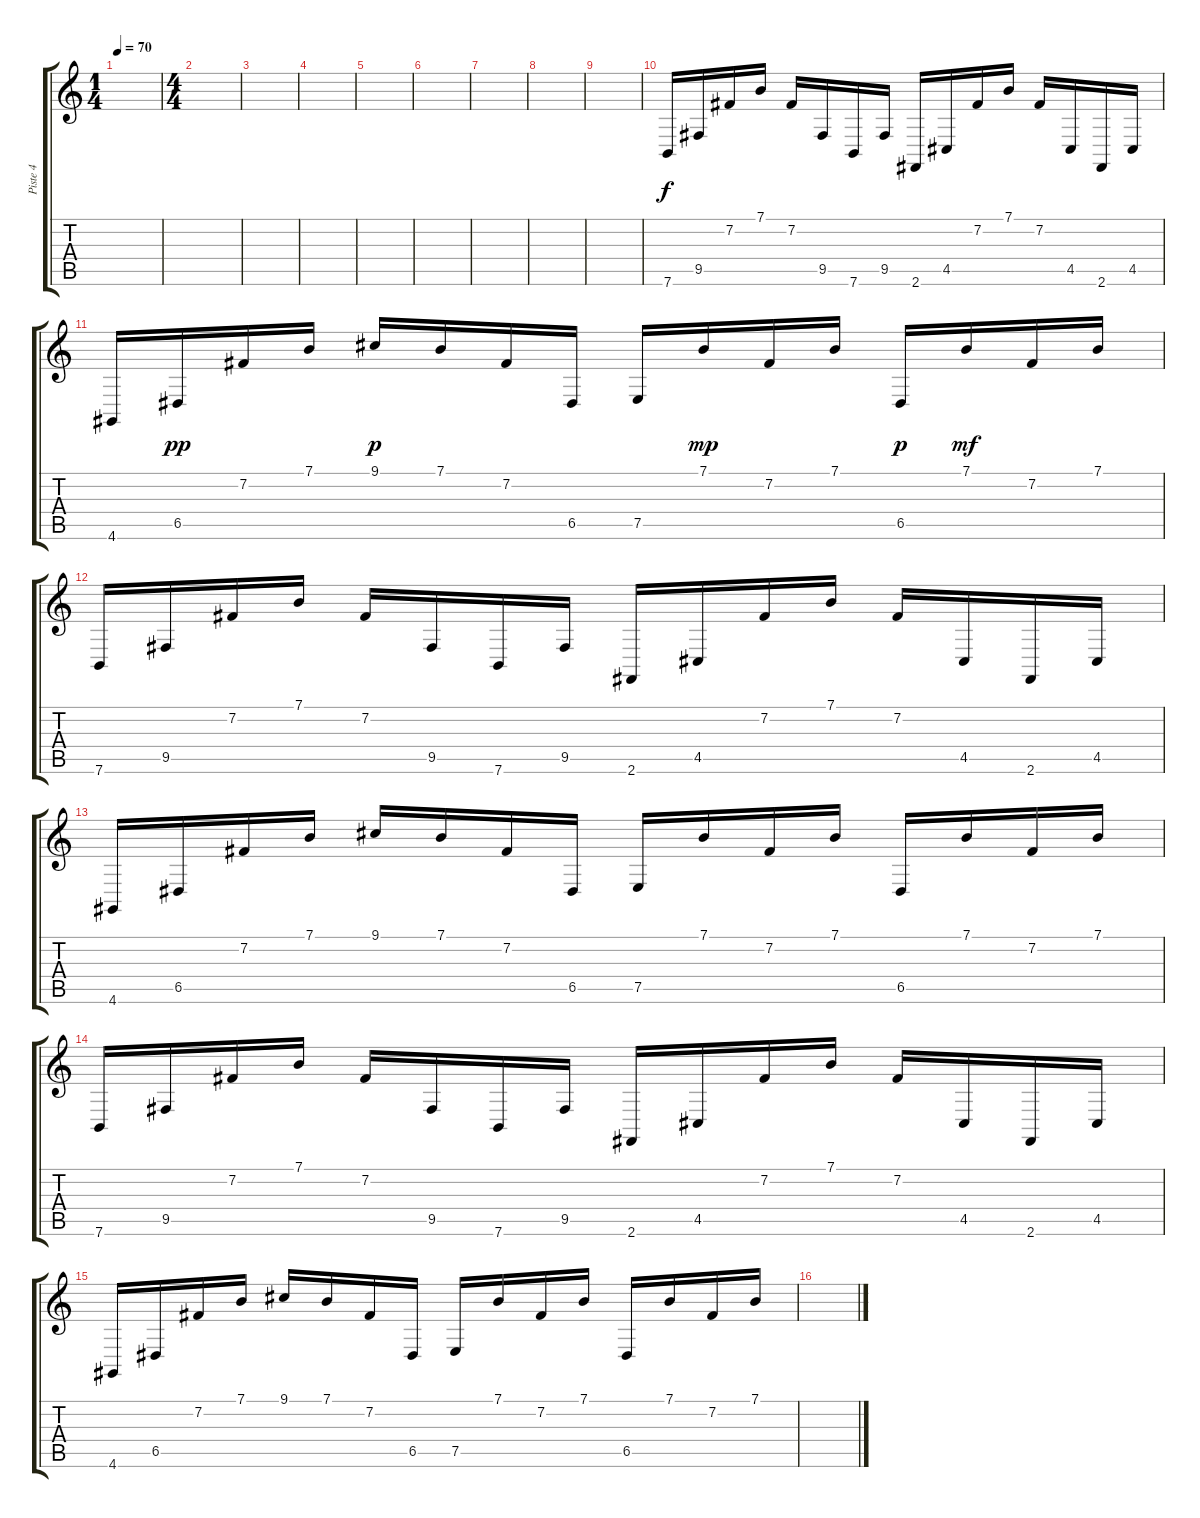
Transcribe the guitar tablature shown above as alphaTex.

\track ("Piste 4" "Piste 4") {instrument electricgrandpiano}
\staff {score tabs}
\tuning (E4 B3 G3 D3 A2 E2) {hide}
\ts (1 4)
\tempo 70
\clef g2
\ks c
|
\ts (4 4)
\section ("" "")
|
|
|
|
\section ("" "")
|
|
|
|
\section ("" "")
7.6.16{balance 2} 9.5.16 7.2.16 7.1.16 7.2.16 9.5.16 7.6.16 9.5.16 2.6.16 4.5.16 7.2.16 7.1.16 7.2.16 4.5.16 2.6.16 4.5.16 |
4.6.16 6.5.16{dy pp} 7.2.16 7.1.16 9.1.16{dy p} 7.1.16 7.2.16 6.5.16 7.5.16 7.1.16{dy mp} 7.2.16 7.1.16 6.5.16{dy p} 7.1.16{dy mf} 7.2.16 7.1.16 |
\section ("" "")
7.6.16{balance 6} 9.5.16 7.2.16 7.1.16 7.2.16 9.5.16 7.6.16 9.5.16 2.6.16 4.5.16 7.2.16 7.1.16 7.2.16 4.5.16 2.6.16 4.5.16 |
4.6.16 6.5.16 7.2.16 7.1.16 9.1.16 7.1.16 7.2.16 6.5.16 7.5.16 7.1.16 7.2.16 7.1.16 6.5.16 7.1.16 7.2.16 7.1.16 |
7.6.16 9.5.16 7.2.16 7.1.16 7.2.16 9.5.16 7.6.16 9.5.16 2.6.16 4.5.16 7.2.16 7.1.16 7.2.16 4.5.16 2.6.16 4.5.16 |
4.6.16 6.5.16 7.2.16 7.1.16 9.1.16 7.1.16 7.2.16 6.5.16 7.5.16 7.1.16 7.2.16 7.1.16 6.5.16 7.1.16 7.2.16 7.1.16 |
\section ("" "")
